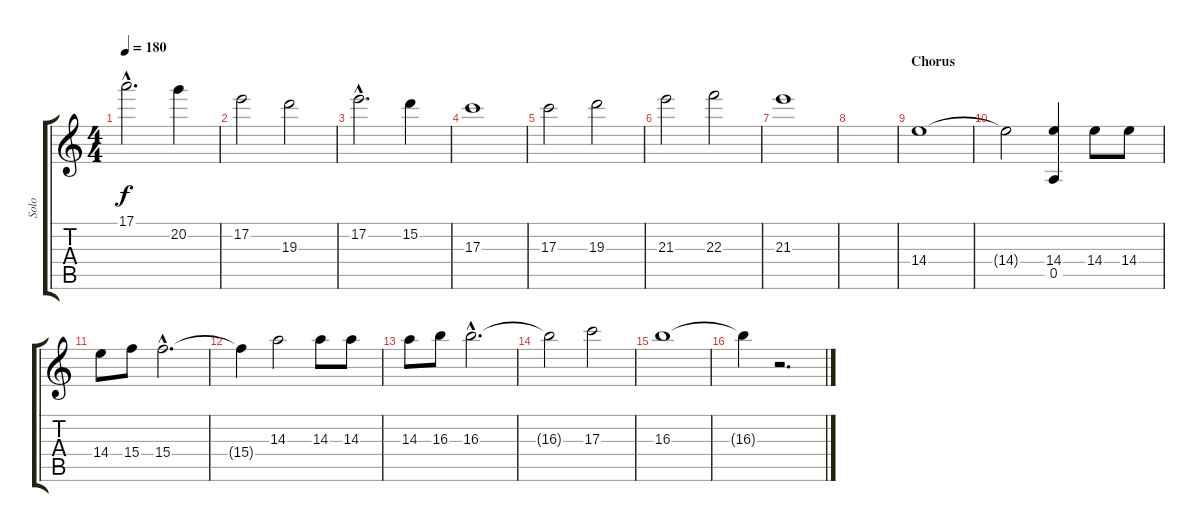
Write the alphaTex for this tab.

\track ("Solo" "Solo") {instrument overdrivenguitar}
\staff {score tabs}
\tuning (E4 B3 G3 D3 A2 E2) {hide}
\ts (4 4)
\tempo 180
\clef g2
\ks c
17.1{hac}.2{d dy f} 20.2.4 |
17.2.2 19.3.2 |
17.2{hac}.2{d} 15.2.4 |
17.3.1 |
17.3.2 19.3.2 |
21.3.2 22.3.2 |
21.3.1 |
|
\section ("" "Chorus")
14.4.1{volume 13} |
14.4{t}.2 (14.4 0.5).4 14.4.8 14.4.8 |
14.4.8 15.4.8 15.4{hac}.2{d} |
15.4{t}.4 14.3.2 14.3.8 14.3.8 |
14.3.8 16.3.8 16.3{hac}.2{d} |
16.3{t}.2 17.3.2 |
16.3.1 |
16.3{t}.4{volume 0} r.2{d}
